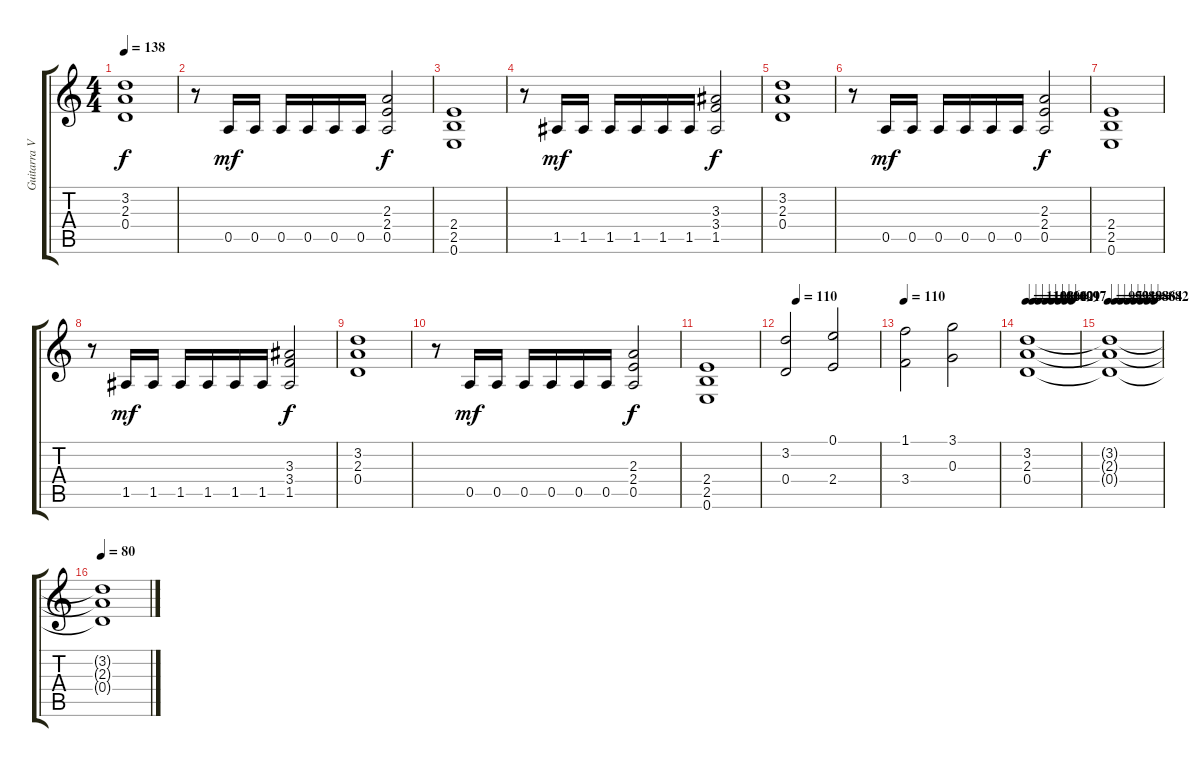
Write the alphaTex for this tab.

\track ("Guitarra VI (Dist. Rítmica)" "Guitarra V") {instrument distortionguitar}
\staff {score tabs}
\tuning (E4 B3 G3 D3 A2 E2) {hide}
\ts (4 4)
\tempo 138
\clef g2
\ks c
(3.2 2.3 0.4).1{dy f} |
r.8 0.5.16{dy mf} 0.5.16 0.5.16 0.5.16 0.5.16 0.5.16 (2.3 2.4 0.5).2{dy f} |
(2.4 2.5 0.6).1 |
r.8 1.5.16{dy mf} 1.5.16 1.5.16 1.5.16 1.5.16 1.5.16 (3.3 3.4 1.5).2{dy f} |
(3.2 2.3 0.4).1 |
r.8 0.5.16{dy mf} 0.5.16 0.5.16 0.5.16 0.5.16 0.5.16 (2.3 2.4 0.5).2{dy f} |
(2.4 2.5 0.6).1 |
r.8 1.5.16{dy mf} 1.5.16 1.5.16 1.5.16 1.5.16 1.5.16 (3.3 3.4 1.5).2{dy f} |
(3.2 2.3 0.4).1 |
r.8 0.5.16{dy mf} 0.5.16 0.5.16 0.5.16 0.5.16 0.5.16 (2.3 2.4 0.5).2{dy f} |
(2.4 2.5 0.6).1 |
\tempo (110 0.125)
(3.2 0.4).2 (0.1 2.4).2 |
\tempo 110
(1.1 3.4).2 (3.1 0.3).2 |
\tempo 110
\tempo (108 0.125)
\tempo (106 0.25)
\tempo (104 0.375)
\tempo (102 0.5)
\tempo (101 0.625)
\tempo (99 0.75)
\tempo (97 0.875)
(3.2 2.3 0.4).1{volume 13} |
\tempo 95
\tempo (93 0.125)
\tempo (91 0.25)
\tempo (89 0.375)
\tempo (88 0.5)
\tempo (86 0.625)
\tempo (84 0.75)
\tempo (82 0.875)
(3.2{t} 2.3{t} 0.4{t}).1 |
\tempo 80
(3.2{t} 2.3{t} 0.4{t}).1
